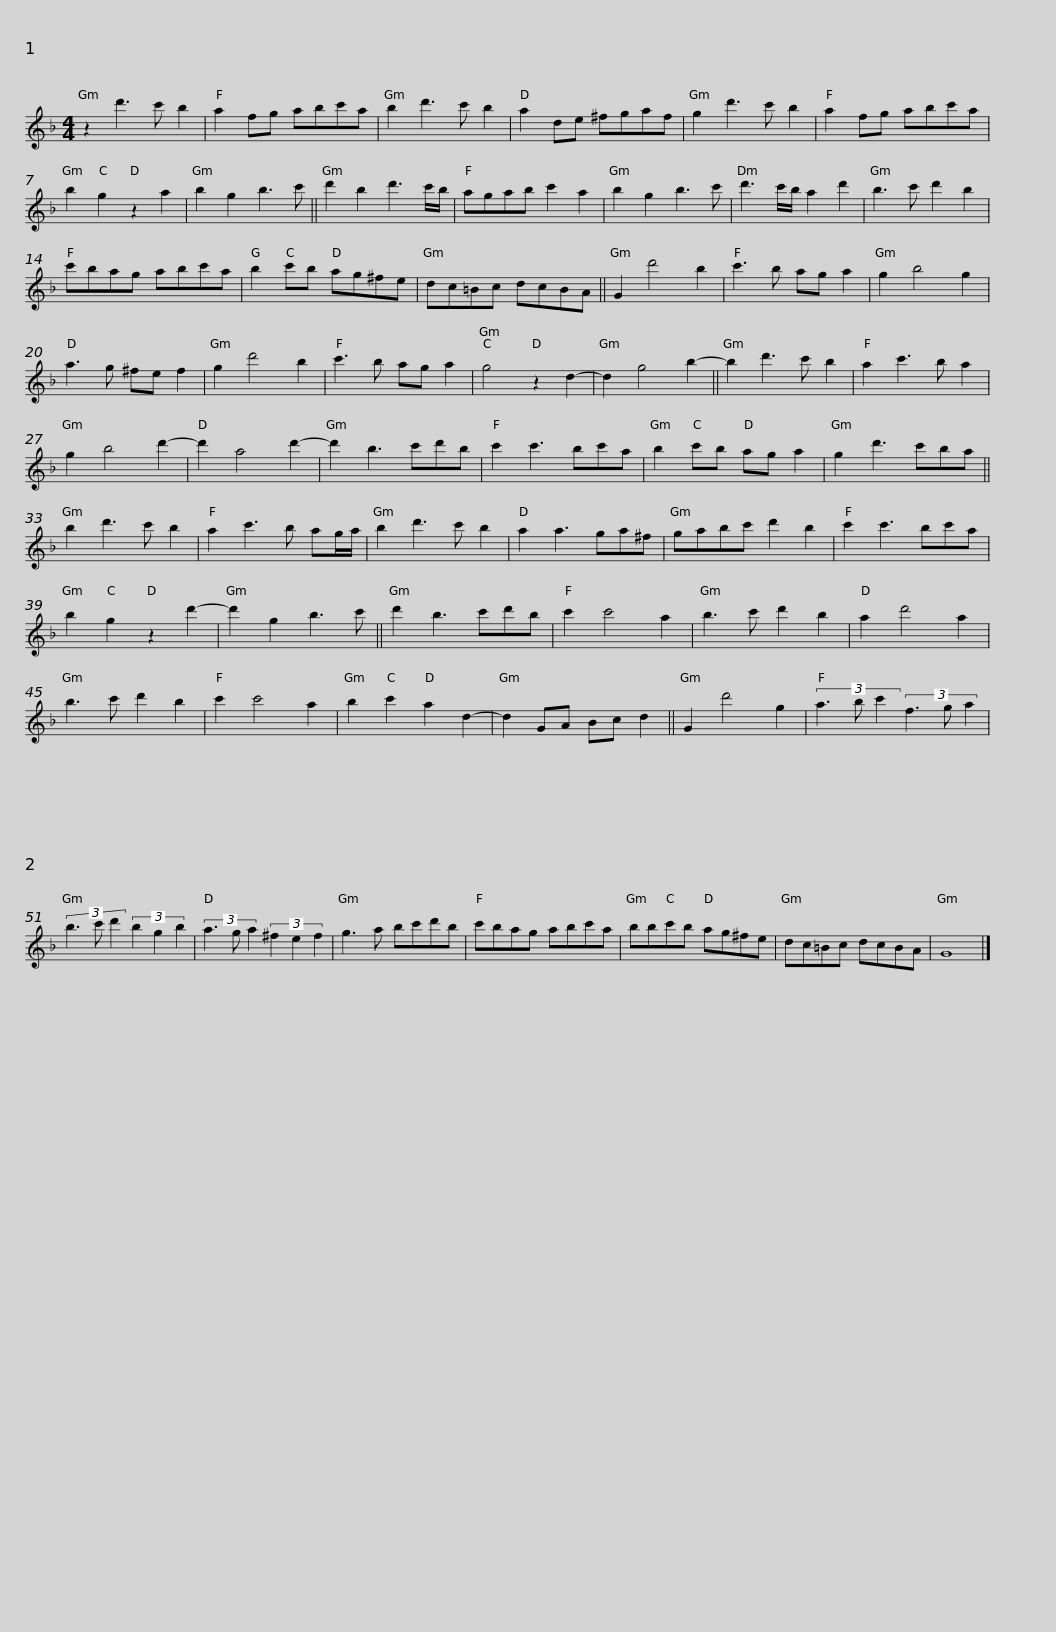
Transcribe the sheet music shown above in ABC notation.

X:1
L:1/8
M:4/4
I:linebreak $
K:F
V:1 treble
V:1
 z2 d'3 c' b2 | a2 fg abc'a | b2 d'3 c' b2 | a2 de ^fgaf | g2 d'3 c' b2 | %5
 a2 fg abc'a | b2 g2 z2 a2 | b2 g2 b3 c' ||$ d'2 b2 d'3 c'/b/ | agab c'2 a2 | %10
 b2 g2 b3 c' |$ d'3 c'/b/ a2 d'2 | b3 c' d'2 b2 | c'bag abc'a | b2 c'b ag^fe | %15
 dc=Bc dcBA || G2 d'4 b2 | c'3 b ag a2 | g2 b4 g2 |$ a3 g ^fe f2 | %20
 g2 d'4 b2 | c'3 b ag a2 | g4 z2 d2- | d2 g4 b2- || b2 d'3 c' b2 | %25
 a2 c'3 b a2 | g2 b4 d'2- | d'2 a4 d'2- |$ d'2 b3 c'd'b | c'2 c'3 bc'a | %30
 b2 c'b ag a2 | g2 d'3 c'ba || b2 d'3 c' b2 |$ a2 c'3 b ag/a/ | b2 d'3 c' b2 | %35
 a2 a3 ga^f | gabc' d'2 b2 | c'2 c'3 bc'a | b2 g2 z2 d'2- | d'2 g2 b3 c' || %40
 d'2 b3 c'd'b | c'2 c'4 a2 |$ b3 c' d'2 b2 | a2 d'4 a2 | b3 c' d'2 b2 | %45
 c'2 c'4 a2 | b2 c'2 a2 d2- | d2 GA Bc d2 || G2 d'4 g2 | (3a3 b c'2 (3f3 g a2 | %50
 (3b3 c' d'2 (3b2 g2 b2 | (3a3 g a2 (3^f2 e2 f2 |$ g3 a bc'd'b | c'bag abc'a | bbc'b ag^fe | %55
 dc=Bc dcBA | G8 |] %57
